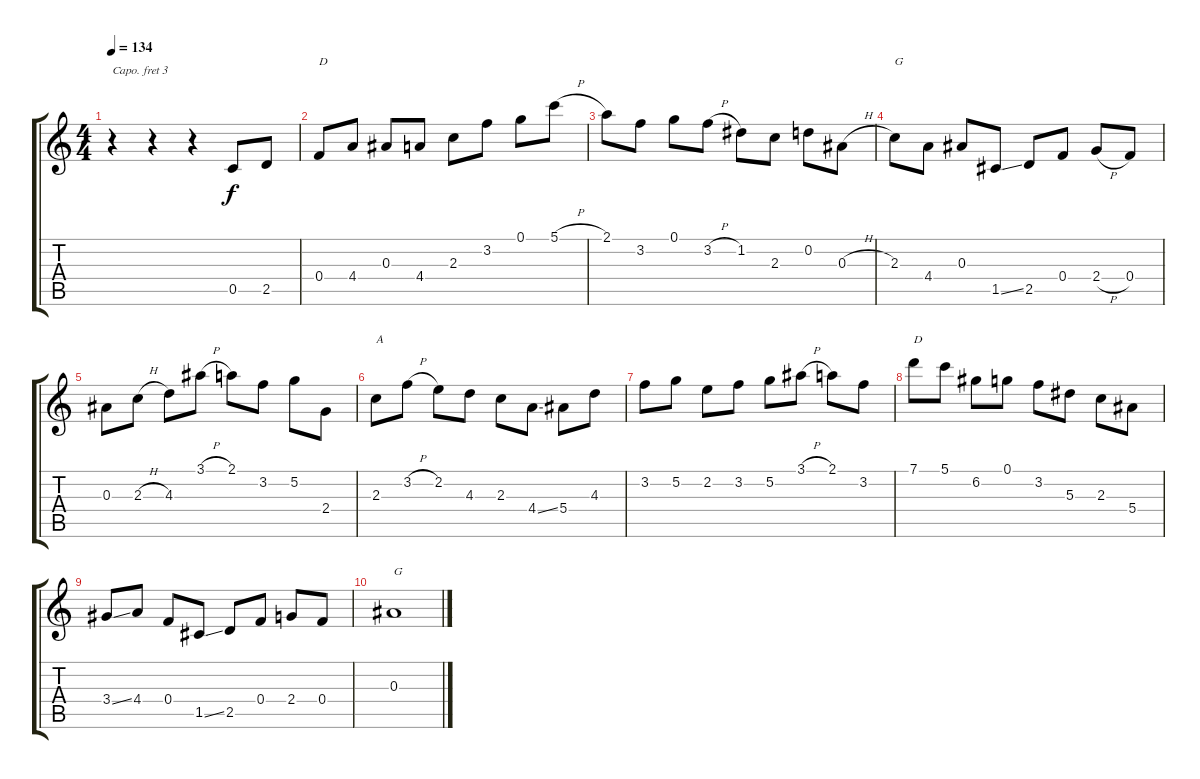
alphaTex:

\track "" {instrument acousticguitarnylon}
\staff {score tabs}
\capo 3
\tuning (E4 B3 G3 D3 A2 E2) {hide}
\ts (4 4)
\tempo 134
\clef g2
\ks c
r.4{dy f instrument acousticguitarnylon} r.4 r.4 0.5.8 2.5.8 |
0.4.8{txt "D"} 4.4.8 0.3.8 4.4.8 2.3.8 3.2.8 0.1.8 5.1{h}.8 |
2.1.8 3.2.8 0.1.8 3.2{h}.8 1.2.8 2.3.8 0.2.8 0.3{h}.8 |
2.3.8{txt "G"} 4.4.8 0.3.8 1.5{ss}.8 2.5.8 0.4.8 2.4{h}.8 0.4.8 |
0.3.8 2.3{h}.8 4.3.8 3.1{h}.8 2.1.8 3.2.8 5.2.8 2.4.8 |
2.3.8{txt "A"} 3.2{h}.8 2.2.8 4.3.8 2.3.8 4.4{ss}.8 5.4.8 4.3.8 |
3.2.8 5.2.8 2.2.8 3.2.8 5.2.8 3.1{h}.8 2.1.8 3.2.8 |
7.1.8{txt "D"} 5.1.8 6.2.8 0.1.8 3.2.8 5.3.8 2.3.8 5.4.8 |
3.4{ss}.8 4.4.8 0.4.8 1.5{ss}.8 2.5.8 0.4.8 2.4.8 0.4.8 |
0.3.1{txt "G"}
